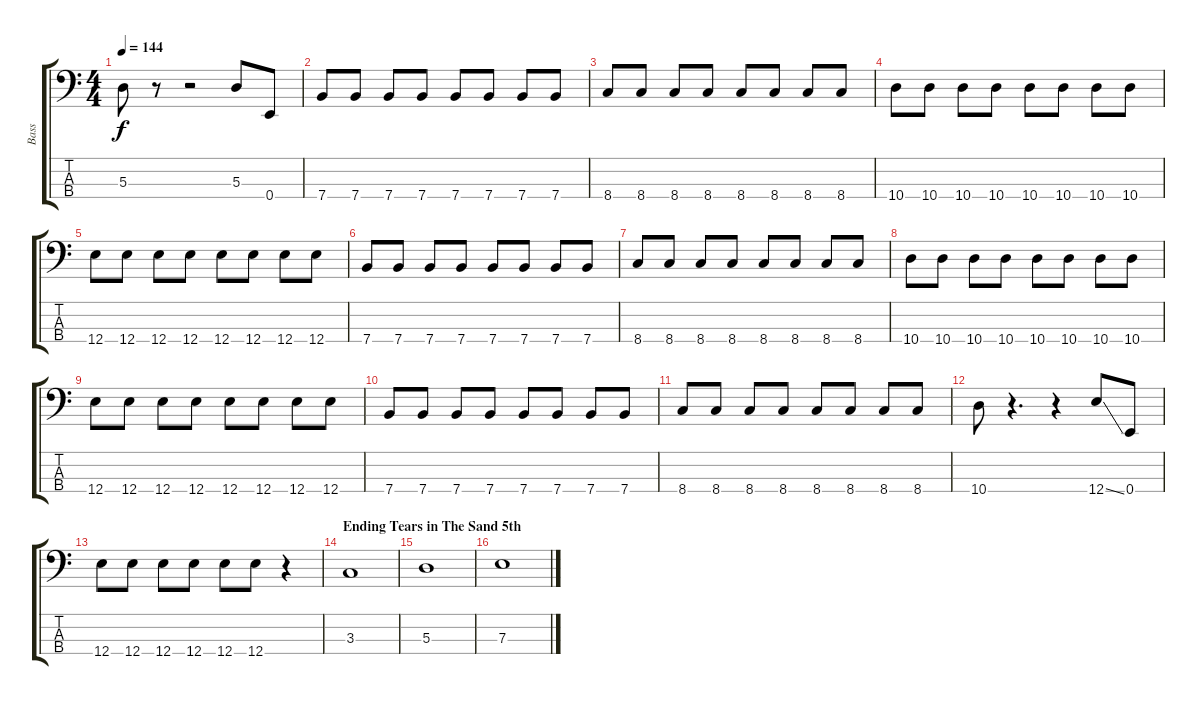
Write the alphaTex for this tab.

\track ("Bass" "Bass") {instrument electricbasspick}
\staff {score tabs}
\tuning (G2 D2 A1 E1) {hide}
\ts (4 4)
\tempo 144
\clef f4
\ks c
5.3.8{dy f} r.8 r.2 5.3.8 0.4.8 |
7.4.8 7.4.8 7.4.8 7.4.8 7.4.8 7.4.8 7.4.8 7.4.8 |
8.4.8 8.4.8 8.4.8 8.4.8 8.4.8 8.4.8 8.4.8 8.4.8 |
10.4.8 10.4.8 10.4.8 10.4.8 10.4.8 10.4.8 10.4.8 10.4.8 |
12.4.8 12.4.8 12.4.8 12.4.8 12.4.8 12.4.8 12.4.8 12.4.8 |
7.4.8 7.4.8 7.4.8 7.4.8 7.4.8 7.4.8 7.4.8 7.4.8 |
8.4.8 8.4.8 8.4.8 8.4.8 8.4.8 8.4.8 8.4.8 8.4.8 |
10.4.8 10.4.8 10.4.8 10.4.8 10.4.8 10.4.8 10.4.8 10.4.8 |
12.4.8 12.4.8 12.4.8 12.4.8 12.4.8 12.4.8 12.4.8 12.4.8 |
7.4.8 7.4.8 7.4.8 7.4.8 7.4.8 7.4.8 7.4.8 7.4.8 |
8.4.8 8.4.8 8.4.8 8.4.8 8.4.8 8.4.8 8.4.8 8.4.8 |
10.4.8 r.4{d} r.4 12.4{ss}.8 0.4.8 |
12.4.8 12.4.8 12.4.8 12.4.8 12.4.8 12.4.8 r.4 |
\section ("" "Ending Tears in The Sand 5th")
3.3.1 |
5.3.1 |
7.3.1
